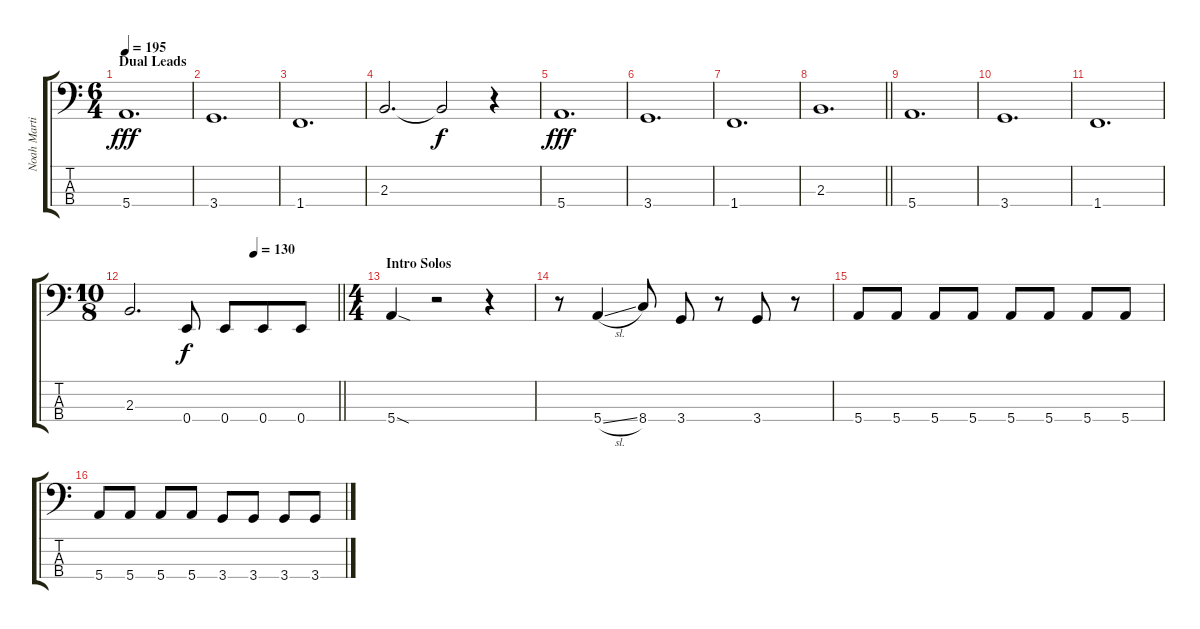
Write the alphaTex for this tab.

\track ("Noah Martin" "Noah Marti") {instrument electricbassfinger}
\staff {score tabs}
\tuning (G2 D2 A1 E1) {hide}
\ts (6 4)
\section ("" "Dual Leads")
\tempo 195
\clef f4
\ks c
5.4.1{d dy fff} |
3.4.1{d} |
1.4.1{d} |
2.3.2{d} 2.3{t}.2{dy f} r.4 |
5.4.1{d dy fff} |
3.4.1{d} |
1.4.1{d} |
\barLineRight lightlight
2.3.1{d} |
5.4.1{d} |
3.4.1{d} |
1.4.1{d} |
\ts (10 8)
\tempo (130 0.6)
\barLineRight lightlight
2.3.2{d} 0.4.8{dy f} 0.4.8 0.4.8 0.4.8 |
\ts (4 4)
\section ("" "Intro Solos")
5.4{sod}.4 r.2 r.4 |
r.8 5.4{sl}.4 8.4.8 3.4.8 r.8 3.4.8 r.8 |
5.4.8 5.4.8 5.4.8 5.4.8 5.4.8 5.4.8 5.4.8 5.4.8 |
5.4.8 5.4.8 5.4.8 5.4.8 3.4.8 3.4.8 3.4.8 3.4.8
